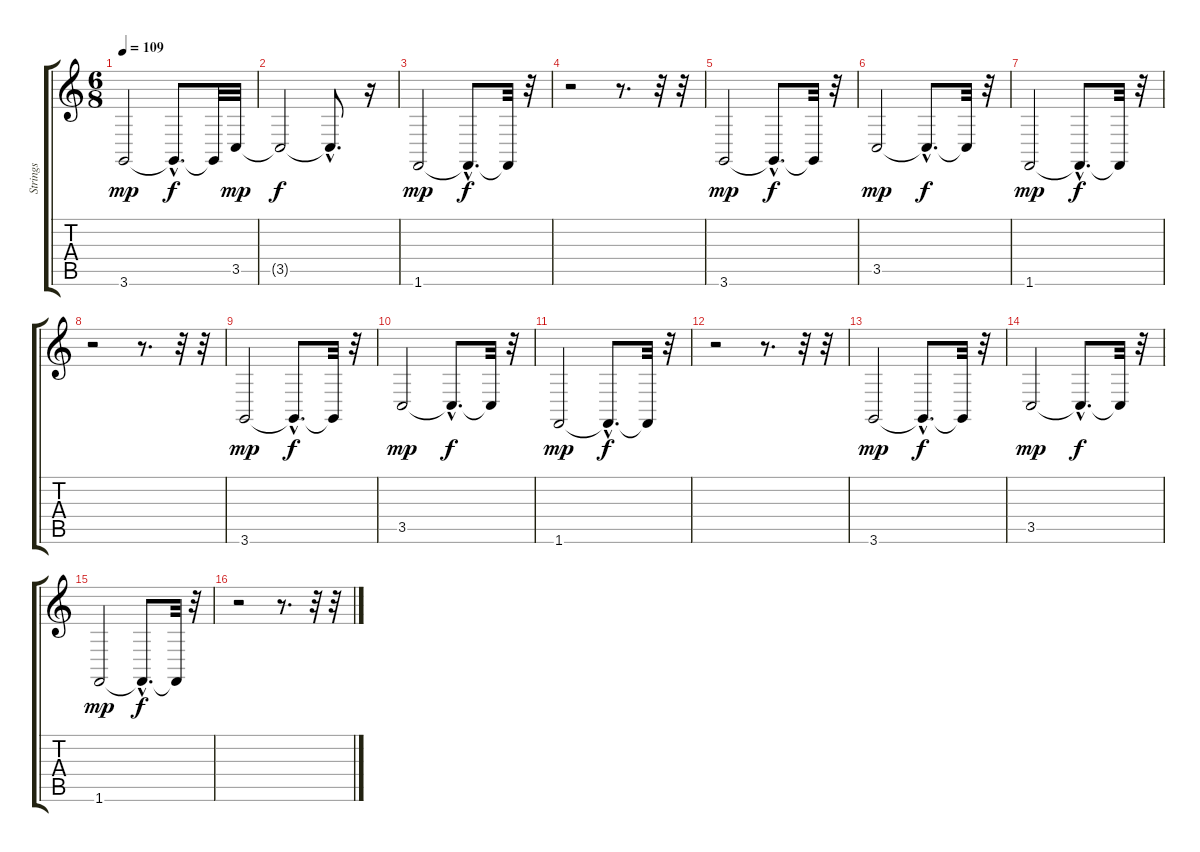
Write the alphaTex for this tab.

\track ("Strings" "Strings") {instrument violin}
\staff {score tabs}
\tuning (E4 B3 G3 D3 A2 E2) {hide}
\ts (6 8)
\tempo 109
\clef g2
\ks c
3.6.2{dy mp} 3.6{hac t}.8{d dy f} 3.6{t}.32 3.5.32{dy mp} |
3.5{t}.2{dy f} 3.5{hac t}.8{d} r.16 |
1.6.2{dy mp} 1.6{hac t}.8{d dy f} 1.6{t}.32 r.32 |
r.2 r.8{d} r.32 r.32 |
3.6.2{dy mp} 3.6{hac t}.8{d dy f} 3.6{t}.32 r.32 |
3.5.2{dy mp} 3.5{hac t}.8{d dy f} 3.5{t}.32 r.32 |
1.6.2{dy mp} 1.6{hac t}.8{d dy f} 1.6{t}.32 r.32 |
r.2 r.8{d} r.32 r.32 |
3.6.2{dy mp} 3.6{hac t}.8{d dy f} 3.6{t}.32 r.32 |
3.5.2{dy mp} 3.5{hac t}.8{d dy f} 3.5{t}.32 r.32 |
1.6.2{dy mp} 1.6{hac t}.8{d dy f} 1.6{t}.32 r.32 |
r.2 r.8{d} r.32 r.32 |
3.6.2{dy mp} 3.6{hac t}.8{d dy f} 3.6{t}.32 r.32 |
3.5.2{dy mp} 3.5{hac t}.8{d dy f} 3.5{t}.32 r.32 |
1.6.2{dy mp} 1.6{hac t}.8{d dy f} 1.6{t}.32 r.32 |
r.2 r.8{d} r.32 r.32
